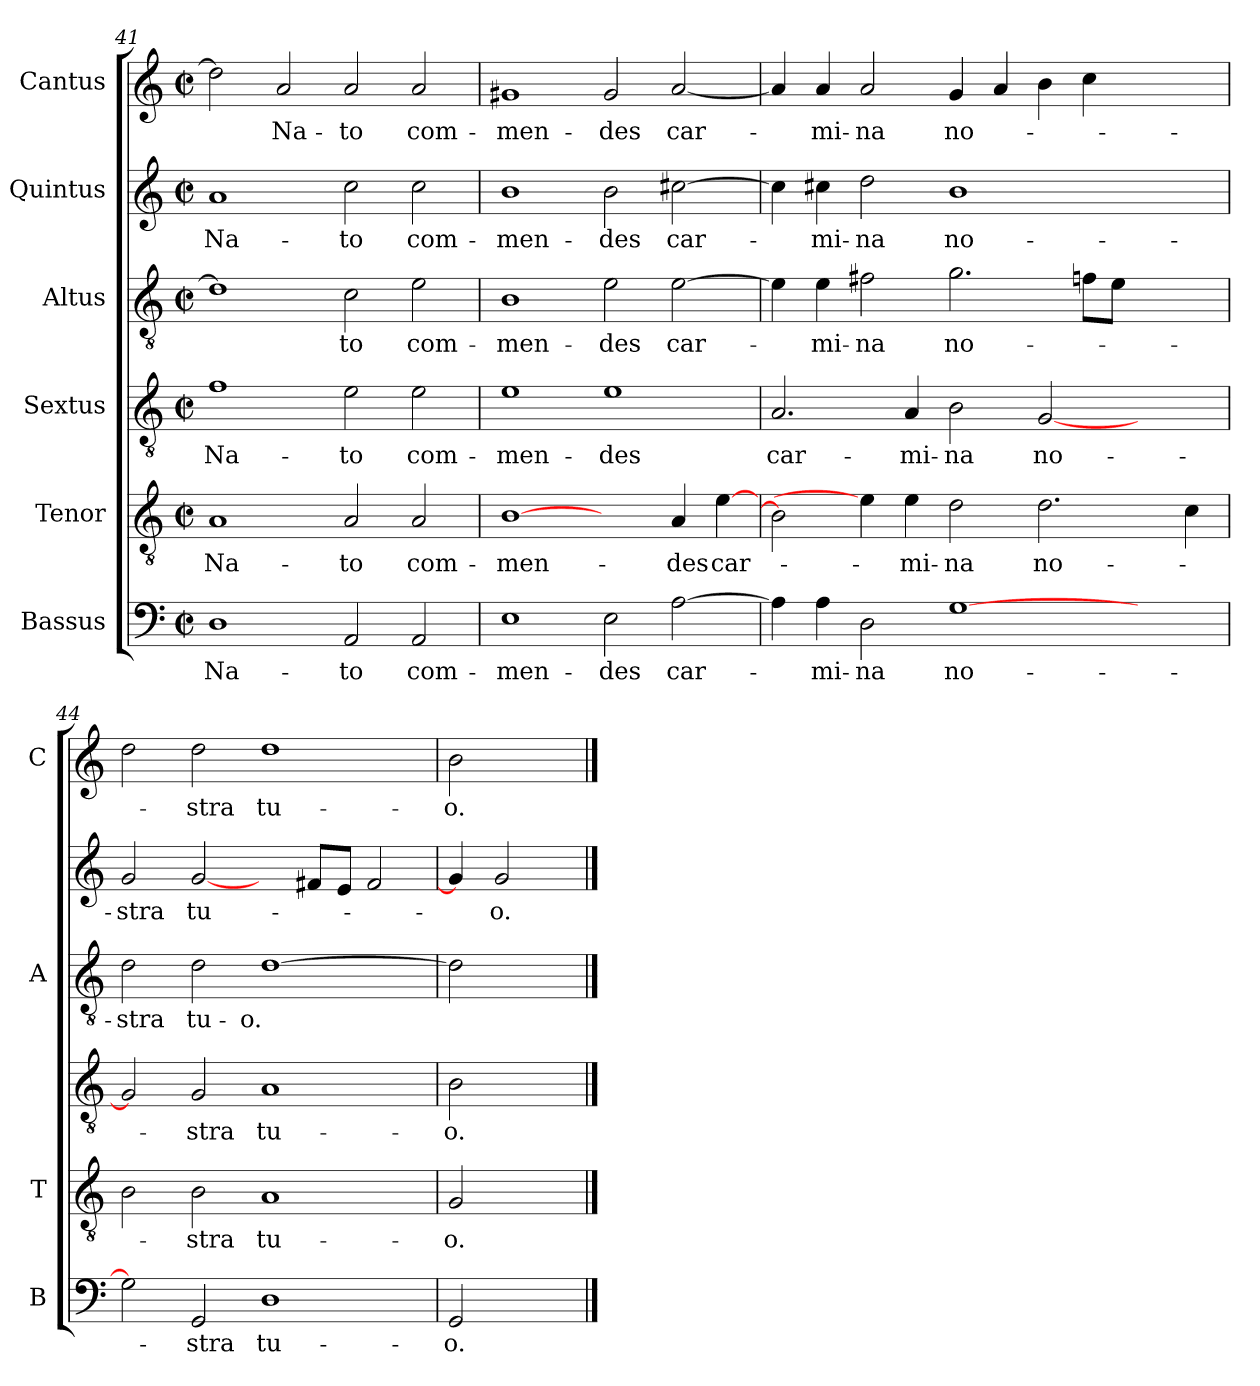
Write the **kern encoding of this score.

**kern	**text	**kern	**text	**kern	**text	**kern	**text	**kern	**text	**kern	**text
*part6	*part6	*part5	*part5	*part4	*part4	*part3	*part3	*part2	*part2	*part1	*part1
*staff6	*staff6	*staff5	*staff5	*staff4	*staff4	*staff3	*staff3	*staff2	*staff2	*staff1	*staff1
*I"Bassus	*	*I"Tenor	*	*I"Sextus	*	*I"Altus	*	*I"Quintus	*	*I"Cantus	*
*I'B	*	*I'T	*	*	*	*I'A	*	*	*	*I'C	*
!!LO:LB:g=z
*clefF4	*	*clefGv2	*	*clefGv2	*	*clefGv2	*	*clefG2	*	*clefG2	*
*k[]	*	*k[]	*	*k[]	*	*k[]	*	*k[]	*	*k[]	*
*C:	*	*C:	*	*C:	*	*C:	*	*C:	*	*C:	*
*M2/2	*	*M2/2	*	*M2/2	*	*M2/2	*	*M2/2	*	*M2/2	*
*met(c|)	*	*met(c|)	*	*met(c|)	*	*met(c|)	*	*met(c|)	*	*met(c|)	*
=41	=41	=41	=41	=41	=41	=41	=41	=41	=41	=41	=41
1D	Na-	1A	Na-	1f	Na-	1d]	.	1a	Na-	2dd\]	.
.	.	.	.	.	.	.	.	.	.	2a/	Na-
2AA/	-to	2A/	-to	2e\	-to	2c\	-to	2cc\	-to	2a/	-to
2AA/	com-	2A/	com-	2e\	com-	2e\	com-	2cc\	com-	2a/	com-
=42	=42	=42	=42	=42	=42	=42	=42	=42	=42	=42	=42
1E	-men-	[1B	-men-	1e	-men-	1B	-men-	1b	-men-	1g#X	-men-
2E\	-des	2ryy	.	1e	-des	2e\	-des	2b\	-des	2g#/	-des
[2A\	car-	4A/	-des	.	.	[2e\	car-	[2cc#X\	car-	[2a/	car-
.	.	[4e\	car-	.	.	.	.	.	.	.	.
=43	=43	=43	=43	=43	=43	=43	=43	=43	=43	=43	=43
4A\]	.	2B]	.	2.A/	car-	4e\]	.	4cc#\]	.	4a/]	.
4A\	-mi-	.	.	.	.	4e\	-mi-	4cc#X\	-mi-	4a/	-mi-
2D\	-na	4e\]	.	.	.	2f#X\	-na	2dd\	-na	2a/	-na
.	.	4e\	-mi-	4A/	-mi-	.	.	.	.	.	.
[1G	no-	2d\	-na	2B\	-na	2.g\	no-	1b	no-	4g/	no-
.	.	.	.	.	.	.	.	.	.	4a/	.
.	.	2.d\	no-	[2G/	no-	.	.	.	.	4b\	.
.	.	.	.	.	.	8fn\L	.	.	.	4cc\	.
.	.	.	.	.	.	8e\J	.	.	.	.	.
2ryy	.	.	.	2ryy	.	2ryy	.	2ryy	.	2ryy	.
.	.	4c\	.	.	.	.	.	.	.	.	.
!!LO:PB:g=z
=44	=44	=44	=44	=44	=44	=44	=44	=44	=44	=44	=44
2G\]	.	2B\	.	2G/]	.	2d\	-stra	2g/	-stra	2dd\	.
2GG/	-stra	2B\	-stra	2G/	-stra	2d\	tu-	[2g/	tu-	2dd\	-stra
1D	tu-	1A	tu-	1A	tu-	[1d	-o.	4ryy	.	1dd	tu-
.	.	.	.	.	.	.	.	8f#X/L	.	.	.
.	.	.	.	.	.	.	.	8e/J	.	.	.
.	.	.	.	.	.	.	.	2f#/	.	.	.
=45	=45	=45	=45	=45	=45	=45	=45	=45	=45	=45	=45
2GG/	-o.	2G/	-o.	2B\	-o.	2d\]	.	4g/]	.	2b\	-o.
.	.	.	.	.	.	.	.	2g/	-o.	.	.
4ryy	.	4ryy	.	4ryy	.	4ryy	.	.	.	4ryy	.
==	==	==	==	==	==	==	==	==	==	==	==
*-	*-	*-	*-	*-	*-	*-	*-	*-	*-	*-	*-
